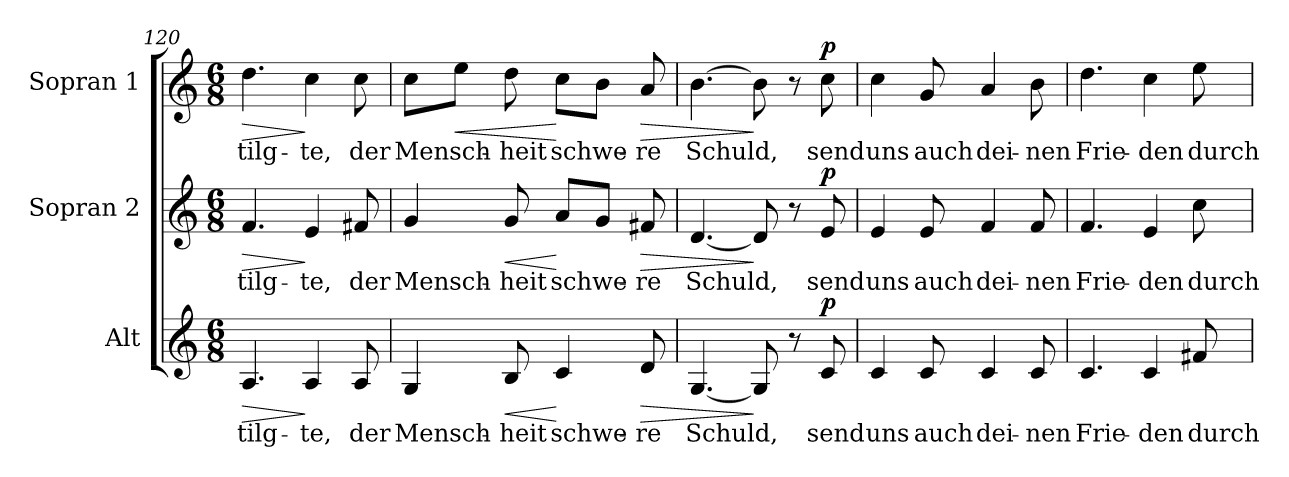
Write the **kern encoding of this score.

**kern	**text	**dynam	**kern	**text	**dynam	**kern	**text	**dynam
*part3	*part3	*part3	*part2	*part2	*part2	*part1	*part1	*part1
*staff3	*staff3	*staff3	*staff2	*staff2	*staff2	*staff1	*staff1	*staff1
*I"Alt	*	*	*I"Sopran 2	*	*	*I"Sopran 1	*	*
*clefG2	*	*	*clefG2	*	*	*clefG2	*	*
*k[]	*	*	*k[]	*	*	*k[]	*	*
*C:	*	*	*C:	*	*	*C:	*	*
*M6/8	*	*	*M6/8	*	*	*M6/8	*	*
=120	=120	=120	=120	=120	=120	=120	=120	=120
!	!LO:LY:b	!LO:HP:b	!	!LO:LY:b	!LO:HP:b	!	!LO:LY:b	!LO:HP:b
4.A/	tilg-	>	4.f/	tilg-	>	4.dd\	tilg-	>
!	!LO:LY:b	!	!	!LO:LY:b	!	!	!LO:LY:b	!
4A/	-te,	]	4e/	-te,	]	4cc\	-te,	]
!	!LO:LY:b	!	!	!LO:LY:b	!	!	!LO:LY:b	!
8A/	der	.	8f#X/	der	.	8cc\	der	.
=121	=121	=121	=121	=121	=121	=121	=121	=121
!	!LO:LY:b	!	!	!LO:LY:b	!	!	!LO:LY:b	!
4G/	Mensch-	.	4g/	Mensch-	.	8cc\L	Mensch-	.
!	!	!	!	!	!	!	!	!LO:HP:b
.	.	.	.	.	.	8ee\J	.	<
!	!LO:LY:b	!LO:HP:b	!	!LO:LY:b	!LO:HP:b	!	!LO:LY:b	!
8B/	-heit	<	8g/	-heit	<	8dd\	-heit	.
!	!LO:LY:b	!	!	!LO:LY:b	!	!	!LO:LY:b	!
4c/	schwe-	[	8a/L	schwe-	[	8cc\L	schwe-	[
.	.	.	8g/J	.	.	8b\J	.	.
!	!LO:LY:b	!LO:HP:b	!	!LO:LY:b	!LO:HP:b	!	!LO:LY:b	!LO:HP:b
8d/	-re	>	8f#X/	-re	>	8a/	-re	>
=122	=122	=122	=122	=122	=122	=122	=122	=122
!	!LO:LY:b	!	!	!LO:LY:b	!	!	!LO:LY:b	!
[4.G/	Schuld,	.	[4.d/	Schuld,	.	[4.b\	Schuld,	.
8G/]	.	]	8d/]	.	]	8b\]	.	]
8r	.	.	8r	.	.	8r	.	.
!	!LO:LY:b	!LO:DY:a	!	!LO:LY:b	!LO:DY:a	!	!LO:LY:b	!LO:DY:a
8c/	send	p	8e/	send	p	8cc\	send	p
!!LO:LB:g=z
=123	=123	=123	=123	=123	=123	=123	=123	=123
!	!LO:LY:b	!	!	!LO:LY:b	!	!	!LO:LY:b	!
4c/	uns	.	4e/	uns	.	4cc\	uns	.
!	!LO:LY:b	!	!	!LO:LY:b	!	!	!LO:LY:b	!
8c/	auch	.	8e/	auch	.	8g/	auch	.
!	!LO:LY:b	!	!	!LO:LY:b	!	!	!LO:LY:b	!
4c/	dei-	.	4f/	dei-	.	4a/	dei-	.
!	!LO:LY:b	!	!	!LO:LY:b	!	!	!LO:LY:b	!
8c/	-nen	.	8f/	-nen	.	8b\	-nen	.
=124	=124	=124	=124	=124	=124	=124	=124	=124
!	!LO:LY:b	!	!	!LO:LY:b	!	!	!LO:LY:b	!
4.c/	Frie-	.	4.f/	Frie-	.	4.dd\	Frie-	.
!	!LO:LY:b	!	!	!LO:LY:b	!	!	!LO:LY:b	!
4c/	-den	.	4e/	-den	.	4cc\	-den	.
!	!LO:LY:b	!	!	!LO:LY:b	!	!	!LO:LY:b	!
8f#X/	durch	.	8cc\	durch	.	8ee\	durch	.
=	=	=	=	=	=	=	=	=
*-	*-	*-	*-	*-	*-	*-	*-	*-
